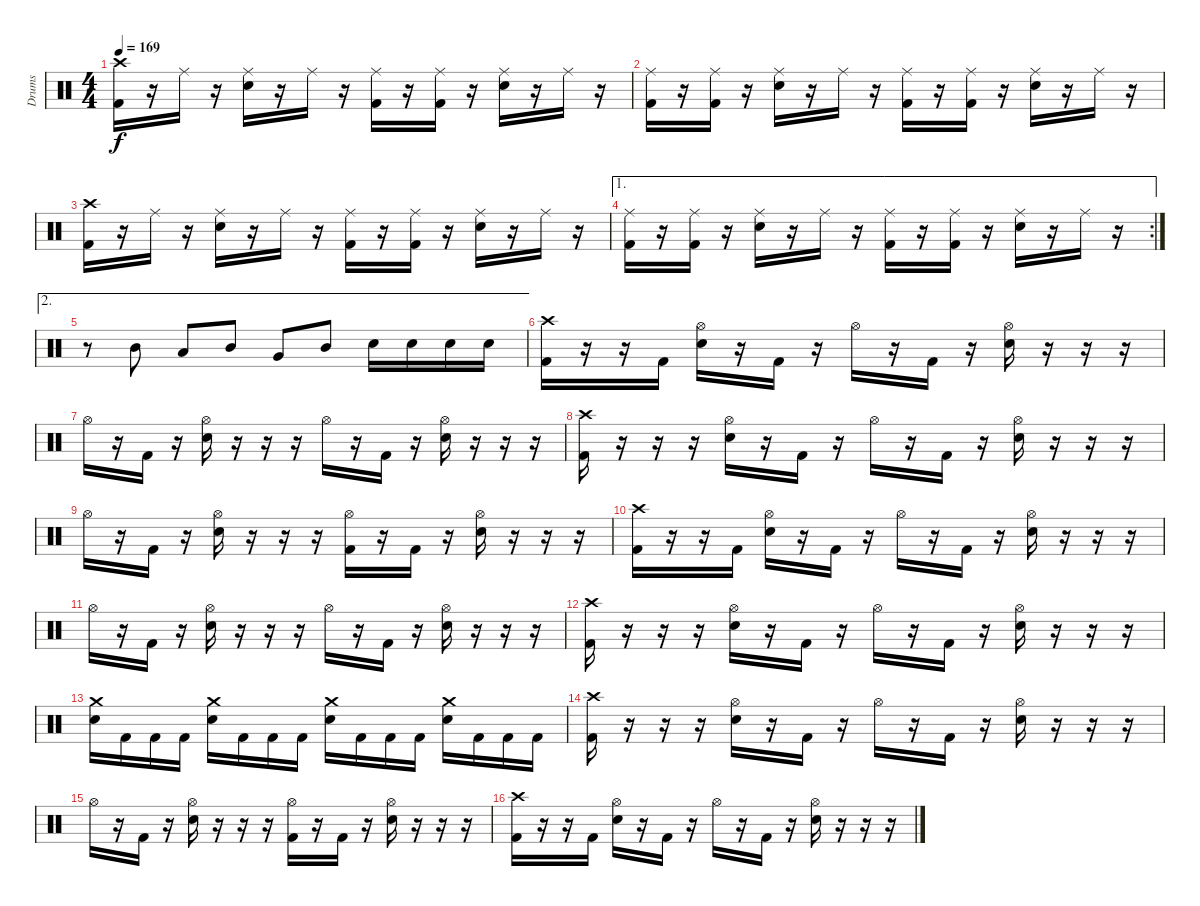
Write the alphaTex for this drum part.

\track ("Drums" "Drums") {instrument percussion}
\staff {score}
\articulation defaults
\ts (4 4)
\tempo 169
\clef neutral
\ks c
("Crash high (hit)" "Kick (hit) 2").16{dy f} r.16 "Ride (middle)".16 r.16 ("Ride (middle)" "Snare (hit) 2").16 r.16 "Ride (middle)".16 r.16 ("Ride (middle)" "Kick (hit) 2").16 r.16 ("Ride (middle)" "Kick (hit) 2").16 r.16 ("Ride (middle)" "Snare (hit) 2").16 r.16 "Ride (middle)".16 r.16 |
("Ride (middle)" "Kick (hit) 2").16 r.16 ("Ride (middle)" "Kick (hit) 2").16 r.16 ("Ride (middle)" "Snare (hit) 2").16 r.16 "Ride (middle)".16 r.16 ("Ride (middle)" "Kick (hit) 2").16 r.16 ("Ride (middle)" "Kick (hit) 2").16 r.16 ("Ride (middle)" "Snare (hit) 2").16 r.16 "Ride (middle)".16 r.16 |
("Crash high (hit)" "Kick (hit) 2").16 r.16 "Ride (middle)".16 r.16 ("Ride (middle)" "Snare (hit) 2").16 r.16 "Ride (middle)".16 r.16 ("Ride (middle)" "Kick (hit) 2").16 r.16 ("Ride (middle)" "Kick (hit) 2").16 r.16 ("Ride (middle)" "Snare (hit) 2").16 r.16 "Ride (middle)".16 r.16 |
\ae 1
\rc 2
("Ride (middle)" "Kick (hit) 2").16 r.16 ("Ride (middle)" "Kick (hit) 2").16 r.16 ("Ride (middle)" "Snare (hit) 2").16 r.16 "Ride (middle)".16 r.16 ("Ride (middle)" "Kick (hit) 2").16 r.16 ("Ride (middle)" "Kick (hit) 2").16 r.16 ("Ride (middle)" "Snare (hit) 2").16 r.16 "Ride (middle)".16 r.16 |
\ae 2
r.8 "Mid Tom (hit)".8 "Low Tom (hit)".8 "Mid Tom (hit)".8 "Very Low Tom (hit)".8 "Mid Tom (hit)".8 "Snare (hit) 2".16 "Snare (hit) 2".16 "Snare (hit) 2".16 "Snare (hit) 2".16 |
("Crash high (hit)" "Kick (hit) 2").16 r.16 r.16 "Kick (hit) 2".16 ("Hi-Hat (open)" "Snare (hit) 2").16 r.16 "Kick (hit) 2".16 r.16 "Hi-Hat (open)".16 r.16 "Kick (hit) 2".16 r.16 ("Hi-Hat (open)" "Snare (hit) 2").16 r.16 r.16 r.16 |
"Hi-Hat (open)".16 r.16 "Kick (hit) 2".16 r.16 ("Hi-Hat (open)" "Snare (hit) 2").16 r.16 r.16 r.16 "Hi-Hat (open)".16 r.16 "Kick (hit) 2".16 r.16 ("Hi-Hat (open)" "Snare (hit) 2").16 r.16 r.16 r.16 |
("Crash high (hit)" "Kick (hit) 2").16 r.16 r.16 r.16 ("Hi-Hat (open)" "Snare (hit) 2").16 r.16 "Kick (hit) 2".16 r.16 "Hi-Hat (open)".16 r.16 "Kick (hit) 2".16 r.16 ("Hi-Hat (open)" "Snare (hit) 2").16 r.16 r.16 r.16 |
"Hi-Hat (open)".16 r.16 "Kick (hit) 2".16 r.16 ("Hi-Hat (open)" "Snare (hit) 2").16 r.16 r.16 r.16 ("Hi-Hat (open)" "Kick (hit) 2").16 r.16 "Kick (hit) 2".16 r.16 ("Hi-Hat (open)" "Snare (hit) 2").16 r.16 r.16 r.16 |
("Crash high (hit)" "Kick (hit) 2").16 r.16 r.16 "Kick (hit) 2".16 ("Hi-Hat (open)" "Snare (hit) 2").16 r.16 "Kick (hit) 2".16 r.16 "Hi-Hat (open)".16 r.16 "Kick (hit) 2".16 r.16 ("Hi-Hat (open)" "Snare (hit) 2").16 r.16 r.16 r.16 |
"Hi-Hat (open)".16 r.16 "Kick (hit) 2".16 r.16 ("Hi-Hat (open)" "Snare (hit) 2").16 r.16 r.16 r.16 "Hi-Hat (open)".16 r.16 "Kick (hit) 2".16 r.16 ("Hi-Hat (open)" "Snare (hit) 2").16 r.16 r.16 r.16 |
("Crash high (hit)" "Kick (hit) 2").16 r.16 r.16 r.16 ("Hi-Hat (open)" "Snare (hit) 2").16 r.16 "Kick (hit) 2".16 r.16 "Hi-Hat (open)".16 r.16 "Kick (hit) 2".16 r.16 ("Hi-Hat (open)" "Snare (hit) 2").16 r.16 r.16 r.16 |
("Crash medium (hit)" "Snare (hit) 2").16 "Kick (hit) 2".16 "Kick (hit) 2".16 "Kick (hit) 2".16 ("Crash medium (hit)" "Snare (hit) 2").16 "Kick (hit) 2".16 "Kick (hit) 2".16 "Kick (hit) 2".16 ("Crash medium (hit)" "Snare (hit) 2").16 "Kick (hit) 2".16 "Kick (hit) 2".16 "Kick (hit) 2".16 ("Crash medium (hit)" "Snare (hit) 2").16 "Kick (hit) 2".16 "Kick (hit) 2".16 "Kick (hit) 2".16 |
("Crash high (hit)" "Kick (hit) 2").16 r.16 r.16 r.16 ("Hi-Hat (open)" "Snare (hit) 2").16 r.16 "Kick (hit) 2".16 r.16 "Hi-Hat (open)".16 r.16 "Kick (hit) 2".16 r.16 ("Hi-Hat (open)" "Snare (hit) 2").16 r.16 r.16 r.16 |
"Hi-Hat (open)".16 r.16 "Kick (hit) 2".16 r.16 ("Hi-Hat (open)" "Snare (hit) 2").16 r.16 r.16 r.16 ("Hi-Hat (open)" "Kick (hit) 2").16 r.16 "Kick (hit) 2".16 r.16 ("Hi-Hat (open)" "Snare (hit) 2").16 r.16 r.16 r.16 |
("Crash high (hit)" "Kick (hit) 2").16 r.16 r.16 "Kick (hit) 2".16 ("Hi-Hat (open)" "Snare (hit) 2").16 r.16 "Kick (hit) 2".16 r.16 "Hi-Hat (open)".16 r.16 "Kick (hit) 2".16 r.16 ("Hi-Hat (open)" "Snare (hit) 2").16 r.16 r.16 r.16
